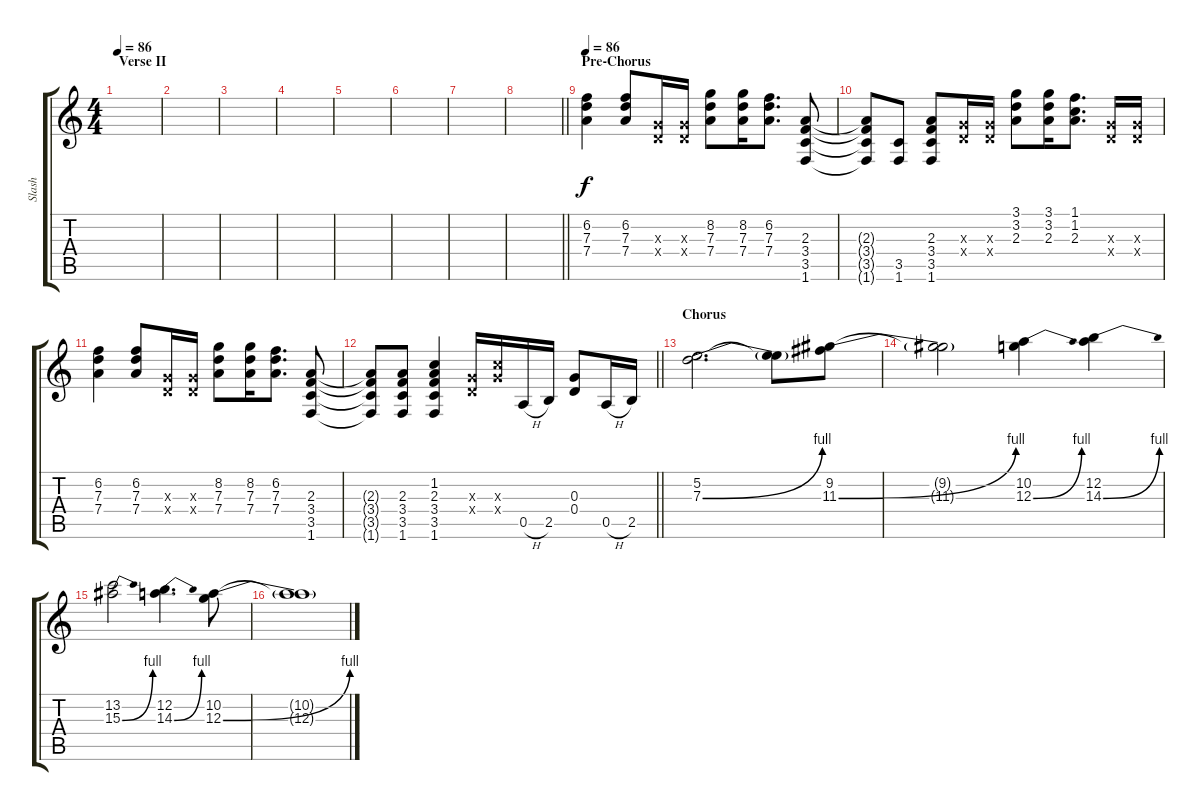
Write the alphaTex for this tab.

\track ("Slash" "Slash") {instrument overdrivenguitar}
\staff {score tabs}
\tuning (E4 B3 G3 D3 A2 E2) {hide}
\ts (4 4)
\section ("" "Verse II")
\tempo 86
\clef g2
\ks c
|
|
|
|
|
|
|
\barLineRight lightlight
|
\section ("" "Pre-Chorus")
\tempo 86
(6.2 7.3 7.4).4 (6.2 7.3 7.4).8 (0.3{x} 0.4{x}).16 (0.3{x} 0.4{x}).16 (8.2 7.3 7.4).8 (8.2 7.3 7.4).16 (6.2 7.3 7.4).8{d} (2.3 3.4 3.5 1.6).8 |
(2.3{t} 3.4{t} 3.5{t} 1.6{t}).8 (3.5 1.6).8 (2.3 3.4 3.5 1.6).8 (0.3{x} 0.4{x}).16 (0.3{x} 0.4{x}).16 (3.1 3.2 2.3).8 (3.1 3.2 2.3).16 (1.1 1.2 2.3).8{d} (0.3{x} 0.4{x}).16 (0.3{x} 0.4{x}).16 |
(6.2 7.3 7.4).4 (6.2 7.3 7.4).8 (0.3{x} 0.4{x}).16 (0.3{x} 0.4{x}).16 (8.2 7.3 7.4).8 (8.2 7.3 7.4).16 (6.2 7.3 7.4).8{d} (2.3 3.4 3.5 1.6).8 |
\barLineRight lightlight
(2.3{t} 3.4{t} 3.5{t} 1.6{t}).8 (2.3 3.4 3.5 1.6).8 (1.2 2.3 3.4 3.5 1.6).4 (0.3{x} 0.4{x}).16 (5.3{x} 5.4{x}).16 0.5{h}.16 2.5.16 (0.3 0.4).8 0.5{h}.16 2.5.16 |
\section ("" "Chorus")
(5.2 7.3{be (bend 0 0 60 4)}).2{d} (5.2{t} 7.3{t}).8 (9.2 11.3{be (bend 0 0 60 4)}).8 |
(9.2{t} 11.3{t}).2 (10.2 12.3{be (bend 0 0 60 4)}).4 (12.2 14.3{be (bend 0 0 60 4)}).4 |
(13.2 15.3{be (bend 0 0 60 4)}).2 (12.2 14.3{be (bend 0 0 60 4)}).4{d} (10.2 12.3{be (bend 0 0 60 4)}).8 |
(10.2{t} 12.3{t}).1
